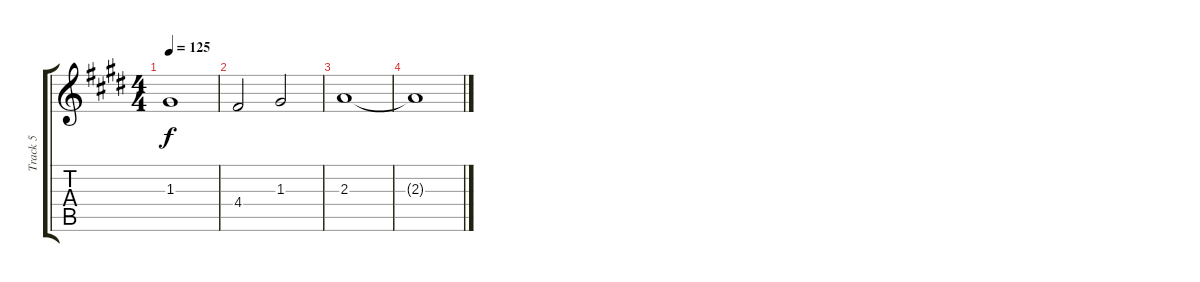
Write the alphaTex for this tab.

\track ("Track 5" "Track 5") {instrument acousticguitarnylon}
\staff {score tabs}
\tuning (E4 B3 G3 D3 A2 E2) {hide}
\ts (4 4)
\tempo 125
\clef g2
\ks e
1.3.1{dy f} |
4.4.2 1.3.2 |
2.3.1 |
2.3{t}.1
